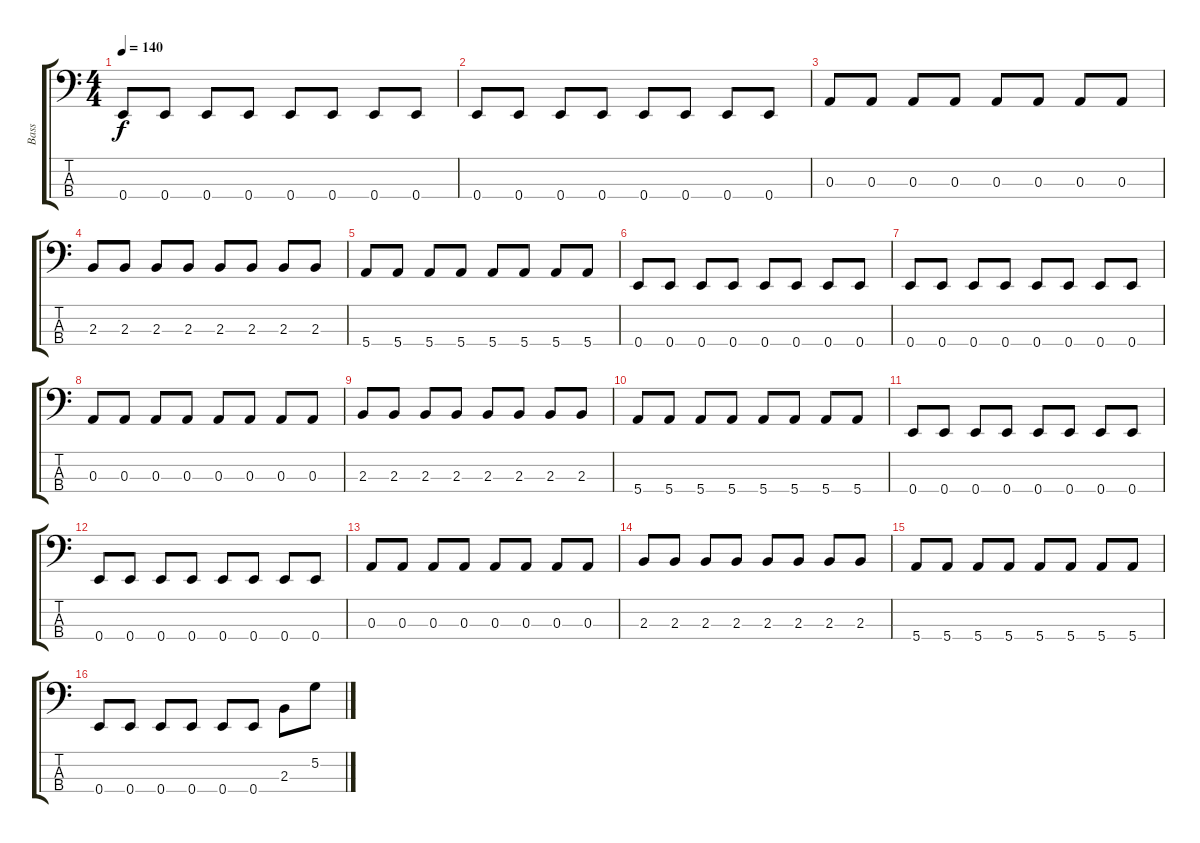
\track ("Bass" "Bass") {instrument electricbassfinger}
\staff {score tabs}
\tuning (G2 D2 A1 E1) {hide}
\ts (4 4)
\tempo 140
\clef f4
\ks c
0.4.8{dy f} 0.4.8 0.4.8 0.4.8 0.4.8 0.4.8 0.4.8 0.4.8 |
0.4.8 0.4.8 0.4.8 0.4.8 0.4.8 0.4.8 0.4.8 0.4.8 |
0.3.8 0.3.8 0.3.8 0.3.8 0.3.8 0.3.8 0.3.8 0.3.8 |
2.3.8 2.3.8 2.3.8 2.3.8 2.3.8 2.3.8 2.3.8 2.3.8 |
5.4.8 5.4.8 5.4.8 5.4.8 5.4.8 5.4.8 5.4.8 5.4.8 |
0.4.8 0.4.8 0.4.8 0.4.8 0.4.8 0.4.8 0.4.8 0.4.8 |
0.4.8 0.4.8 0.4.8 0.4.8 0.4.8 0.4.8 0.4.8 0.4.8 |
0.3.8 0.3.8 0.3.8 0.3.8 0.3.8 0.3.8 0.3.8 0.3.8 |
2.3.8 2.3.8 2.3.8 2.3.8 2.3.8 2.3.8 2.3.8 2.3.8 |
5.4.8 5.4.8 5.4.8 5.4.8 5.4.8 5.4.8 5.4.8 5.4.8 |
0.4.8 0.4.8 0.4.8 0.4.8 0.4.8 0.4.8 0.4.8 0.4.8 |
0.4.8 0.4.8 0.4.8 0.4.8 0.4.8 0.4.8 0.4.8 0.4.8 |
0.3.8 0.3.8 0.3.8 0.3.8 0.3.8 0.3.8 0.3.8 0.3.8 |
2.3.8 2.3.8 2.3.8 2.3.8 2.3.8 2.3.8 2.3.8 2.3.8 |
5.4.8 5.4.8 5.4.8 5.4.8 5.4.8 5.4.8 5.4.8 5.4.8 |
0.4.8 0.4.8 0.4.8 0.4.8 0.4.8 0.4.8 2.3.8 5.2.8
